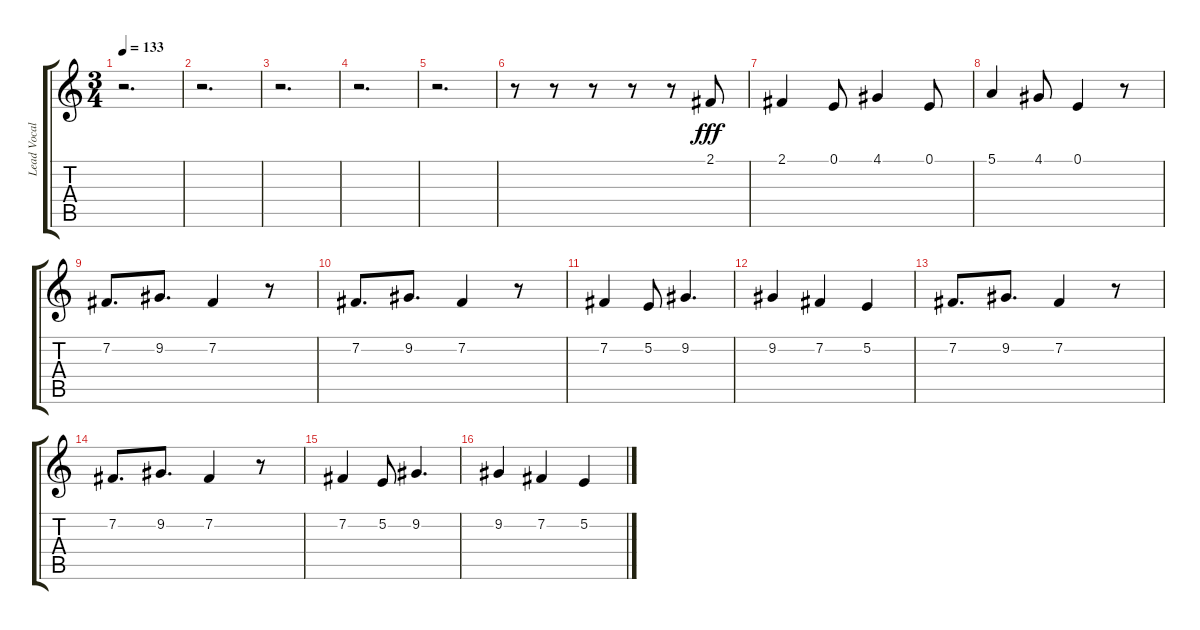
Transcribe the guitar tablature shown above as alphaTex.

\track ("Lead Vocals" "Lead Vocal") {instrument tenorsax}
\staff {score tabs}
\tuning (E4 B3 G3 D3 A2 E2) {hide}
\ts (3 4)
\tempo 133
\clef g2
\ks c
r.2{d dy f} |
r.2{d} |
r.2{d} |
r.2{d} |
r.2{d} |
r.8 r.8 r.8 r.8 r.8 2.1.8{dy fff} |
2.1.4 0.1.8 4.1.4 0.1.8 |
5.1.4 4.1.8 0.1.4 r.8 |
7.2.8{d} 9.2.8{d} 7.2.4 r.8 |
7.2.8{d} 9.2.8{d} 7.2.4 r.8 |
7.2.4 5.2.8 9.2.4{d} |
9.2.4 7.2.4 5.2.4 |
7.2.8{d} 9.2.8{d} 7.2.4 r.8 |
7.2.8{d} 9.2.8{d} 7.2.4 r.8 |
7.2.4 5.2.8 9.2.4{d} |
9.2.4 7.2.4 5.2.4
